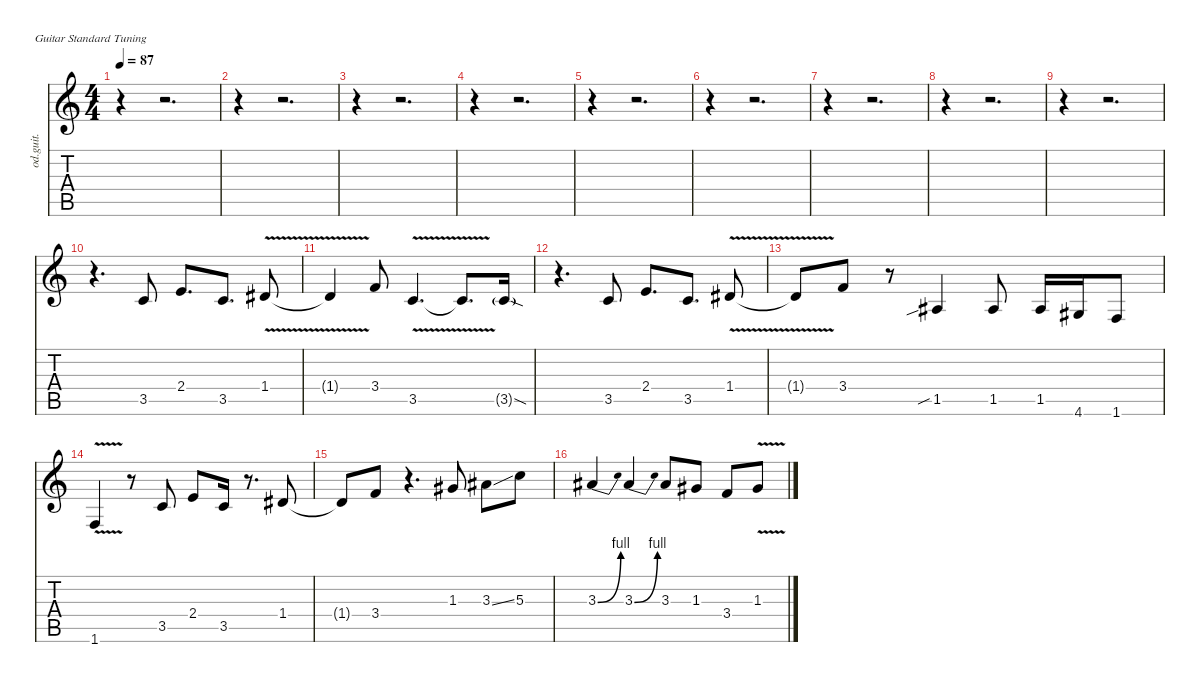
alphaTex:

\defaultSystemsLayout 4
\hideDynamics
\bracketExtendMode nobrackets
\otherSystemsTrackNameOrientation horizontal
\track ("Lead Guitar 2" "od.guit.") {instrument overdrivenguitar}
\staff {score tabs}
\tuning (E4 B3 G3 D3 A2 E2)
\ts (4 4)
\tempo 87
\clef g2
\ks c
r.4{dy f beam Down} r.2{d beam Down} |
r.4{beam Down} r.2{d beam Down} |
r.4{beam Down} r.2{d beam Down} |
r.4{beam Down} r.2{d beam Down} |
r.4{beam Down} r.2{d beam Down} |
r.4{beam Down} r.2{d beam Down} |
r.4{beam Down} r.2{d beam Down} |
r.4{beam Down} r.2{d beam Down} |
r.4{beam Down} r.2{d beam Down} |
r.4{d beam Down} 3.5.8{beam Up} 2.4.8{d beam Up} 3.5.8{d beam Up} 1.4{v acc #}.8{beam Up} |
1.4{v t acc #}.4{beam Up} 3.4.8{beam Up} 3.5{v}.4{d beam Up} 3.5{v t}.8{d beam Up} 3.5{sod g}.16{beam Up} |
r.4{d beam Down} 3.5.8{beam Up} 2.4.8{d beam Up} 3.5.8{d beam Up} 1.4{v acc #}.8{beam Up} |
1.4{v t acc #}.8{beam Up} 3.4.8{beam Up} r.8{beam Up} 1.5{sib acc #}.4{beam Up} 1.5{acc #}.8{beam Up} 1.5{acc #}.16{beam Up} 4.6{acc #}.16{beam Up} 1.6.8{beam Up} |
1.6{v}.4{beam Up} r.8{beam Up} 3.5.8{beam Up} 2.4.8{beam Up} 3.5.16{beam Up} r.8{d beam Up} 1.4{acc #}.8{beam Up} |
1.4{t acc #}.8{beam Up} 3.4.8{beam Up} r.4{d beam Up} 1.3{acc #}.8{beam Up} 3.3{ss acc #}.8{beam Down} 5.3.8{beam Down} |
3.3{be (bend 0 0 30 4) acc #}.4{beam Up} 3.3{be (bend 0 0 30 4) acc #}.4{beam Up} 3.3{acc #}.8{beam Up} 1.3{acc #}.8{beam Up} 3.4.8{beam Up} 1.3{v acc #}.8{beam Up}
